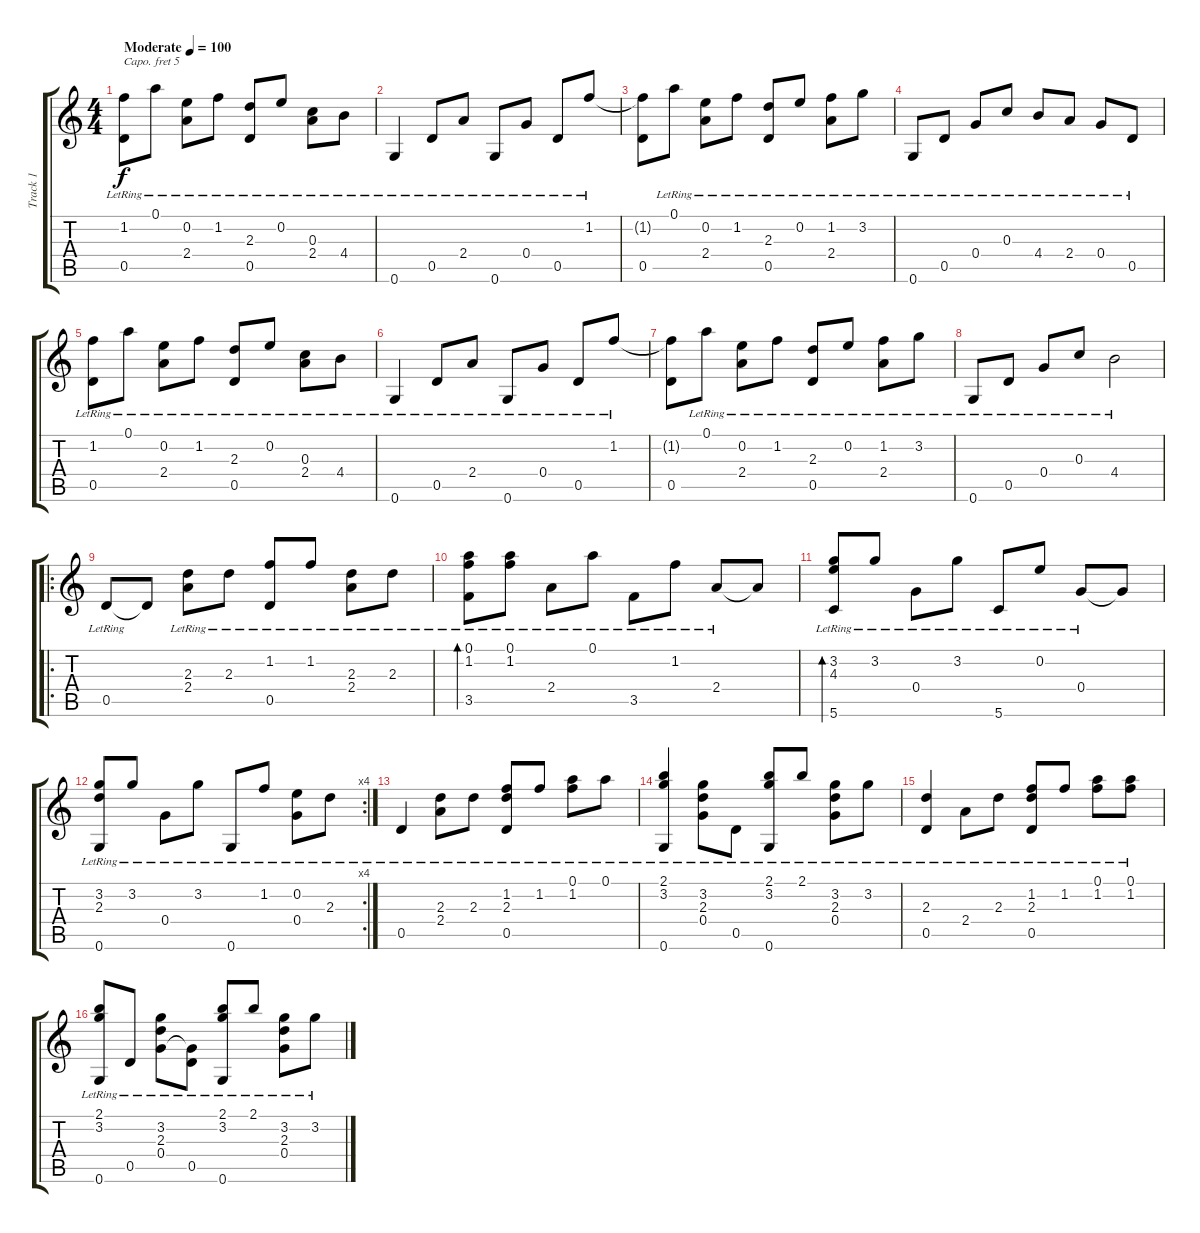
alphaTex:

\track ("Track 1" "Track 1") {instrument acousticguitarsteel}
\staff {score tabs}
\capo 5
\tuning (E4 B3 G3 D3 A2 D2) {hide}
\ts (4 4)
\tempo (100 "Moderate")
\clef g2
\ks c
(1.2{lr} 0.5{lr}).8{dy f instrument acousticguitarsteel} 0.1{lr}.8 (0.2{lr} 2.4{lr}).8 1.2{lr}.8 (2.3{lr} 0.5{lr}).8 0.2{lr}.8 (0.3{lr} 2.4{lr}).8 4.4{lr}.8 |
0.6{lr}.4 0.5{lr}.8 2.4{lr}.8 0.6{lr}.8 0.4{lr}.8 0.5{lr}.8 1.2{lr}.8 |
(1.2{t} 0.5).8 0.1{lr}.8 (0.2{lr} 2.4{lr}).8 1.2{lr}.8 (2.3{lr} 0.5{lr}).8 0.2{lr}.8 (1.2{lr} 2.4{lr}).8 3.2{lr}.8 |
0.6{lr}.8 0.5{lr}.8 0.4{lr}.8 0.3{lr}.8 4.4{lr}.8 2.4{lr}.8 0.4{lr}.8 0.5{lr}.8 |
(1.2{lr} 0.5{lr}).8 0.1{lr}.8 (0.2{lr} 2.4{lr}).8 1.2{lr}.8 (2.3{lr} 0.5{lr}).8 0.2{lr}.8 (0.3{lr} 2.4{lr}).8 4.4{lr}.8 |
0.6{lr}.4 0.5{lr}.8 2.4{lr}.8 0.6{lr}.8 0.4{lr}.8 0.5{lr}.8 1.2{lr}.8 |
(1.2{t} 0.5).8 0.1{lr}.8 (0.2{lr} 2.4{lr}).8 1.2{lr}.8 (2.3{lr} 0.5{lr}).8 0.2{lr}.8 (1.2{lr} 2.4{lr}).8 3.2{lr}.8 |
0.6{lr}.8 0.5{lr}.8 0.4{lr}.8 0.3{lr}.8 4.4{lr}.2 |
\ro
0.5{lr}.8 0.5{t}.8 (2.3{lr} 2.4{lr}).8 2.3{lr}.8 (1.2{lr} 0.5{lr}).8 1.2{lr}.8 (2.3{lr} 2.4{lr}).8 2.3{lr}.8 |
(0.1{lr} 1.2{lr} 3.5{lr}).8{bd 120} (0.1{lr} 1.2{lr}).8 2.4{lr}.8 0.1{lr}.8 3.5{lr}.8 1.2{lr}.8 2.4{lr}.8 2.4{t}.8 |
(3.2{lr} 4.3{lr} 5.6{lr}).8{bd 120} 3.2{lr}.8 0.4{lr}.8 3.2{lr}.8 5.6{lr}.8 0.2{lr}.8 0.4{lr}.8 0.4{t}.8 |
\rc 4
(3.2{lr} 2.3{lr} 0.6{lr}).8 3.2{lr}.8 0.4{lr}.8 3.2{lr}.8 0.6{lr}.8 1.2{lr}.8 (0.2{lr} 0.4{lr}).8 2.3{lr}.8 |
0.5{lr}.4 (2.3{lr} 2.4{lr}).8 2.3{lr}.8 (1.2{lr} 2.3{lr} 0.5{lr}).8 1.2{lr}.8 (0.1{lr} 1.2{lr}).8 0.1{lr}.8 |
(2.1{lr} 3.2{lr} 0.6{lr}).4 (3.2{lr} 2.3{lr} 0.4{lr}).8 0.5{lr}.8 (2.1{lr} 3.2{lr} 0.6{lr}).8 2.1{lr}.8 (3.2{lr} 2.3{lr} 0.4{lr}).8 3.2{lr}.8 |
(2.3{lr} 0.5{lr}).4 2.4{lr}.8 2.3{lr}.8 (1.2{lr} 2.3{lr} 0.5{lr}).8 1.2{lr}.8 (0.1{lr} 1.2{lr}).8 (0.1{lr} 1.2{lr}).8 |
(2.1{lr} 3.2{lr} 0.6{lr}).8 0.5{lr}.8 (3.2{lr} 2.3{lr} 0.4{lr}).8 (0.4{t} 0.5{lr}).8 (2.1{lr} 3.2{lr} 0.6{lr}).8 2.1{lr}.8 (3.2{lr} 2.3{lr} 0.4{lr}).8 3.2{lr}.8
